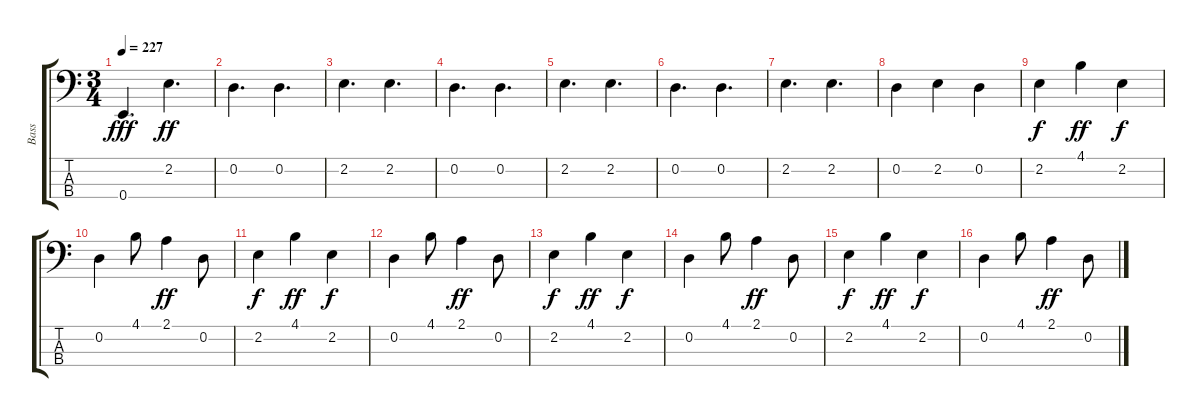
\track ("Bass" "Bass") {instrument electricbassfinger}
\staff {score tabs}
\tuning (G2 D2 A1 E1) {hide}
\ts (3 4)
\tempo 227
\clef f4
\ks c
0.4.4{d dy fff} 2.2.4{d dy ff} |
0.2.4{d} 0.2.4{d} |
2.2.4{d} 2.2.4{d} |
0.2.4{d} 0.2.4{d} |
2.2.4{d} 2.2.4{d} |
0.2.4{d} 0.2.4{d} |
2.2.4{d} 2.2.4{d} |
0.2.4 2.2.4 0.2.4 |
2.2.4{dy f} 4.1.4{dy ff} 2.2.4{dy f} |
0.2.4 4.1.8 2.1.4{dy ff} 0.2.8 |
2.2.4{dy f} 4.1.4{dy ff} 2.2.4{dy f} |
0.2.4 4.1.8 2.1.4{dy ff} 0.2.8 |
2.2.4{dy f} 4.1.4{dy ff} 2.2.4{dy f} |
0.2.4 4.1.8 2.1.4{dy ff} 0.2.8 |
2.2.4{dy f} 4.1.4{dy ff} 2.2.4{dy f} |
0.2.4 4.1.8 2.1.4{dy ff} 0.2.8
